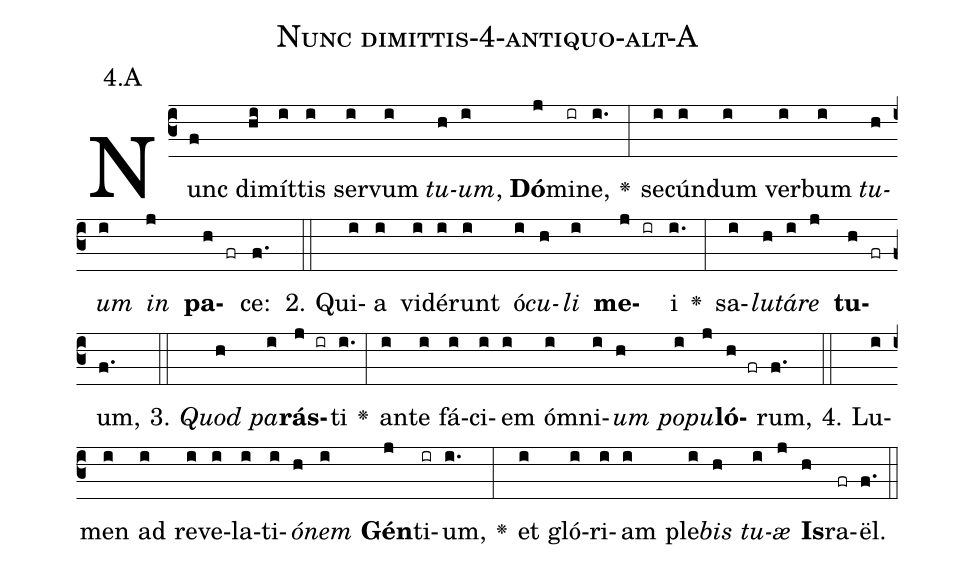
name: Nunc dimittis-4-antiquo-alt-A;
annotation: 4.A;
%%
(c3)Nunc(f) di(hi)mít(i)tis(i) ser(i)vum(i) <i>tu</i>(h)<i>um</i>,(i) <b>Dó</b>(j)mi(ir)ne,(i.) <v>\greheightstar</v>(:) se(i)cún(i)dum(i) ver(i)bum(i) <i>tu</i>(h)<i>um</i>(i) <i>in</i>(j) <b>pa</b>(h fr)ce:(f.) (::)
2. Qui(i)a(i) vi(i)dé(i)runt(i) ó(i)<i>cu</i>(h)<i>li</i>(i) <b>me</b>(j ir)i(i.) <v>\greheightstar</v>(:) sa(i)<i>lu</i>(h)<i>tá</i>(i)<i>re</i>(j) <b>tu</b>(h fr)um,(f.) (::)
3. <i>Quod</i>(h) <i>pa</i>(i)<b>rás</b>(j ir)ti(i.) <v>\greheightstar</v>(:) an(i)te(i) fá(i)ci(i)em(i) óm(i)ni(i)<i>um</i>(h) <i>po</i>(i)<i>pu</i>(j)<b>ló</b>(h fr)rum,(f.) (::)
4. Lu(i)men(i) ad(i) re(i)ve(i)la(i)ti(i)<i>ó</i>(h)<i>nem</i>(i) <b>Gén</b>(j)ti(ir)um,(i.) <v>\greheightstar</v>(:) et(i) gló(i)ri(i)am(i) ple(i)<i>bis</i>(h) <i>tu</i>(i)<i>æ</i>(j) <b>Is</b>(h)ra(fr)ël.(f.) (::)
